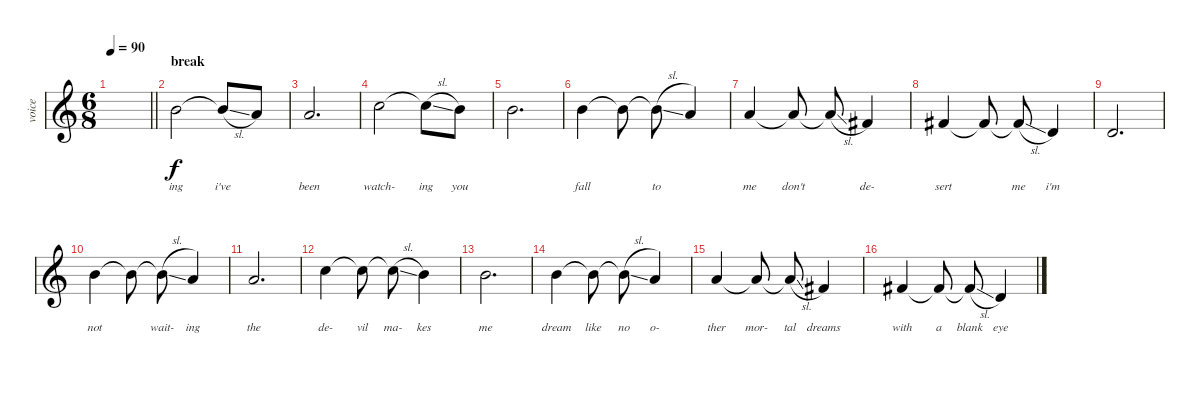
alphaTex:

\track ("voice" "voice") {instrument sopranosax}
\staff {score}
\tuning (E4 B3 G3 D3 A2 E2) {hide}
\ts (6 8)
\tempo 90
\clef g2
\barLineRight lightlight
\ks c
|
\section ("" "break")
7.1.2{lyrics (0 "ing") lyrics (1 "") lyrics (2 "") lyrics (3 "") lyrics (4 "")} 7.1{sl t}.8{lyrics (0 "i've") lyrics (1 "") lyrics (2 "") lyrics (3 "") lyrics (4 "")} 5.1.8{lyrics (0 "") lyrics (1 "") lyrics (2 "") lyrics (3 "") lyrics (4 "")} |
5.1.2{d lyrics (0 "been") lyrics (1 "") lyrics (2 "") lyrics (3 "") lyrics (4 "")} |
8.1.2{lyrics (0 "watch-") lyrics (1 "") lyrics (2 "") lyrics (3 "") lyrics (4 "")} 8.1{sl t}.8{lyrics (0 "ing") lyrics (1 "") lyrics (2 "") lyrics (3 "") lyrics (4 "")} 7.1.8{lyrics (0 "you") lyrics (1 "") lyrics (2 "") lyrics (3 "") lyrics (4 "")} |
7.1.2{d lyrics (0 "") lyrics (1 "") lyrics (2 "") lyrics (3 "") lyrics (4 "")} |
7.1.4{lyrics (0 "fall") lyrics (1 "") lyrics (2 "") lyrics (3 "") lyrics (4 "")} 7.1{t}.8{lyrics (0 "") lyrics (1 "") lyrics (2 "") lyrics (3 "") lyrics (4 "")} 7.1{sl t}.8{lyrics (0 "to") lyrics (1 "") lyrics (2 "") lyrics (3 "") lyrics (4 "")} 5.1.4{lyrics (0 "") lyrics (1 "") lyrics (2 "") lyrics (3 "") lyrics (4 "")} |
5.1.4{lyrics (0 "me") lyrics (1 "") lyrics (2 "") lyrics (3 "") lyrics (4 "")} 5.1{t}.8{lyrics (0 "don't") lyrics (1 "") lyrics (2 "") lyrics (3 "") lyrics (4 "")} 5.1{sl t}.8{lyrics (0 "") lyrics (1 "") lyrics (2 "") lyrics (3 "") lyrics (4 "")} 2.1.4{lyrics (0 "de-") lyrics (1 "") lyrics (2 "") lyrics (3 "") lyrics (4 "")} |
7.2.4{lyrics (0 "sert") lyrics (1 "") lyrics (2 "") lyrics (3 "") lyrics (4 "")} 7.2{t}.8{lyrics (0 "") lyrics (1 "") lyrics (2 "") lyrics (3 "") lyrics (4 "")} 7.2{sl t}.8{lyrics (0 "me") lyrics (1 "") lyrics (2 "") lyrics (3 "") lyrics (4 "")} 3.2.4{lyrics (0 "i'm") lyrics (1 "") lyrics (2 "") lyrics (3 "") lyrics (4 "")} |
3.2.2{d lyrics (0 "") lyrics (1 "") lyrics (2 "") lyrics (3 "") lyrics (4 "")} |
7.1.4{lyrics (0 "not") lyrics (1 "") lyrics (2 "") lyrics (3 "") lyrics (4 "")} 7.1{t}.8{lyrics (0 "") lyrics (1 "") lyrics (2 "") lyrics (3 "") lyrics (4 "")} 7.1{sl t}.8{lyrics (0 "wait-") lyrics (1 "") lyrics (2 "") lyrics (3 "") lyrics (4 "")} 5.1.4{lyrics (0 "ing") lyrics (1 "") lyrics (2 "") lyrics (3 "") lyrics (4 "")} |
5.1.2{d lyrics (0 "the") lyrics (1 "") lyrics (2 "") lyrics (3 "") lyrics (4 "")} |
8.1.4{lyrics (0 "de-") lyrics (1 "") lyrics (2 "") lyrics (3 "") lyrics (4 "")} 8.1{t}.8{lyrics (0 "vil") lyrics (1 "") lyrics (2 "") lyrics (3 "") lyrics (4 "")} 8.1{sl t}.8{lyrics (0 "ma-") lyrics (1 "") lyrics (2 "") lyrics (3 "") lyrics (4 "")} 7.1.4{lyrics (0 "kes") lyrics (1 "") lyrics (2 "") lyrics (3 "") lyrics (4 "")} |
7.1.2{d lyrics (0 "me") lyrics (1 "") lyrics (2 "") lyrics (3 "") lyrics (4 "")} |
7.1.4{lyrics (0 "dream") lyrics (1 "") lyrics (2 "") lyrics (3 "") lyrics (4 "")} 7.1{t}.8{lyrics (0 "like") lyrics (1 "") lyrics (2 "") lyrics (3 "") lyrics (4 "")} 7.1{sl t}.8{lyrics (0 "no") lyrics (1 "") lyrics (2 "") lyrics (3 "") lyrics (4 "")} 5.1.4{lyrics (0 "o-") lyrics (1 "") lyrics (2 "") lyrics (3 "") lyrics (4 "")} |
5.1.4{lyrics (0 "ther") lyrics (1 "") lyrics (2 "") lyrics (3 "") lyrics (4 "")} 5.1{t}.8{lyrics (0 "mor-") lyrics (1 "") lyrics (2 "") lyrics (3 "") lyrics (4 "")} 5.1{sl t}.8{lyrics (0 "tal") lyrics (1 "") lyrics (2 "") lyrics (3 "") lyrics (4 "")} 2.1.4{lyrics (0 "dreams") lyrics (1 "") lyrics (2 "") lyrics (3 "") lyrics (4 "")} |
7.2.4{lyrics (0 "with") lyrics (1 "") lyrics (2 "") lyrics (3 "") lyrics (4 "")} 7.2{t}.8{lyrics (0 "a") lyrics (1 "") lyrics (2 "") lyrics (3 "") lyrics (4 "")} 7.2{sl t}.8{lyrics (0 "blank") lyrics (1 "") lyrics (2 "") lyrics (3 "") lyrics (4 "")} 3.2.4{lyrics (0 "eye") lyrics (1 "") lyrics (2 "") lyrics (3 "") lyrics (4 "")}
